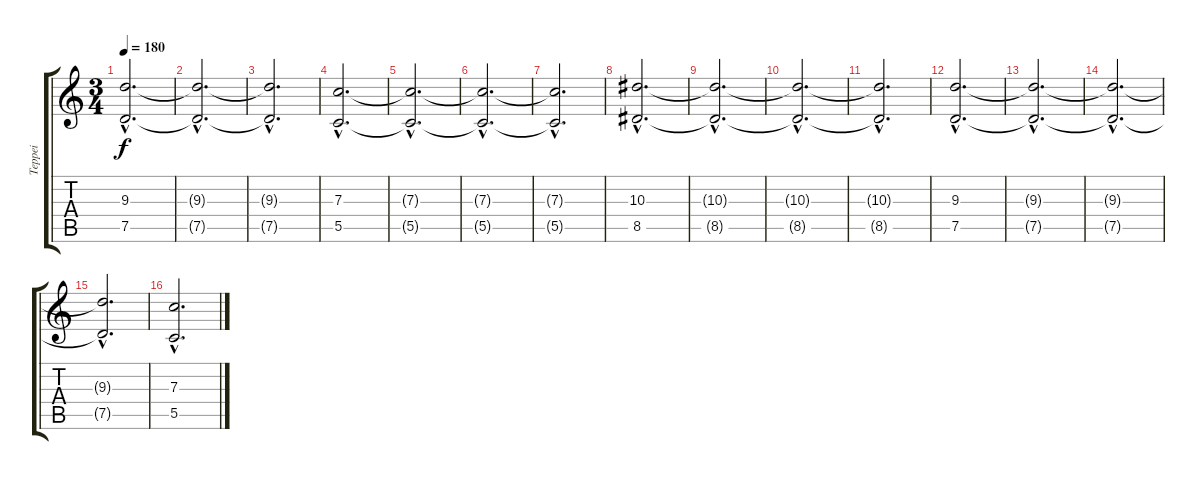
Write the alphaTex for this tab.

\track ("Teppei" "Teppei") {instrument distortionguitar}
\staff {score tabs}
\tuning (D4 A3 F3 C3 G2 C2) {hide}
\ts (3 4)
\tempo 180
\clef g2
\ks c
(9.3{hac t} 7.5{hac t}).2{d dy f} |
(9.3{hac t} 7.5{hac t}).2{d} |
(9.3{hac t} 7.5{hac t}).2{d} |
(7.3{hac} 5.5{hac}).2{d} |
(7.3{hac t} 5.5{hac t}).2{d} |
(7.3{hac t} 5.5{hac t}).2{d} |
(7.3{hac t} 5.5{hac t}).2{d} |
(10.3{hac} 8.5{hac}).2{d} |
(10.3{hac t} 8.5{hac t}).2{d} |
(10.3{hac t} 8.5{hac t}).2{d} |
(10.3{hac t} 8.5{hac t}).2{d} |
(9.3{hac} 7.5{hac}).2{d} |
(9.3{hac t} 7.5{hac t}).2{d} |
(9.3{hac t} 7.5{hac t}).2{d} |
(9.3{hac t} 7.5{hac t}).2{d} |
(7.3{hac} 5.5{hac}).2{d}
